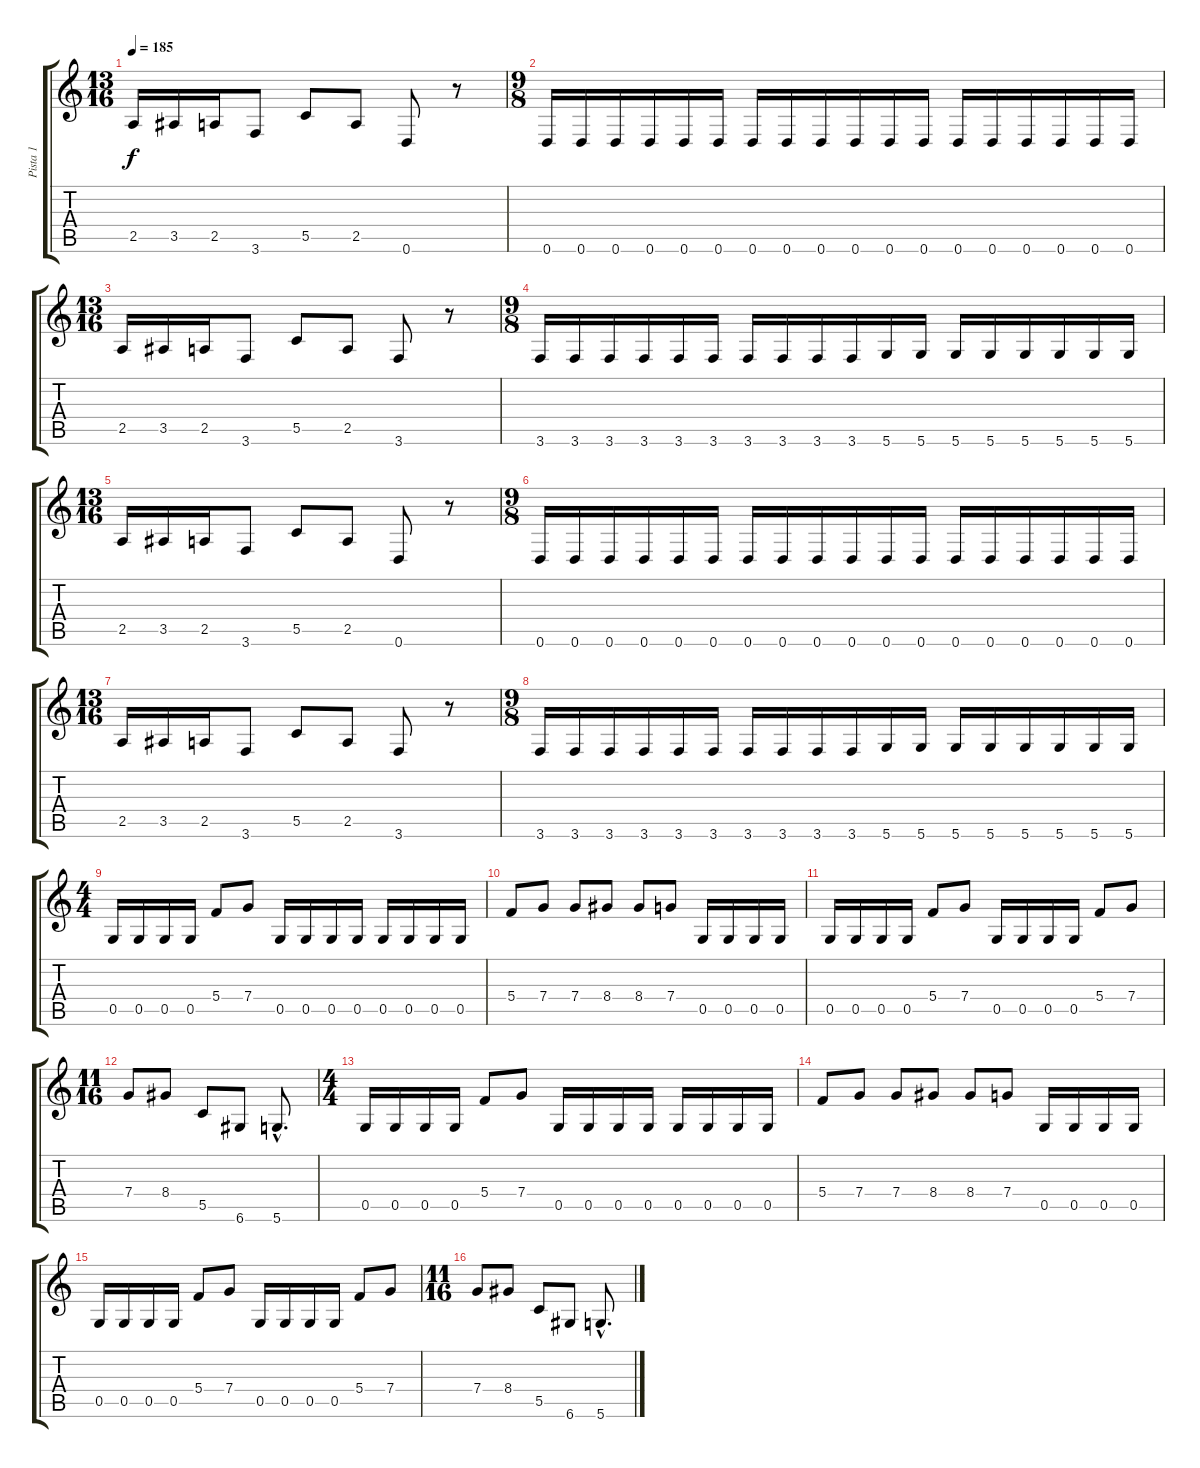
\track ("Pista 1" "Pista 1") {instrument distortionguitar}
\staff {score tabs}
\tuning (D4 A3 F3 C3 G2 D2) {hide}
\ts (13 16)
\tempo 185
\clef g2
\ks c
2.5.16{dy f} 3.5.16 2.5.16 3.6.8 5.5.8 2.5.8 0.6.8 r.8 |
\ts (9 8)
0.6.16 0.6.16 0.6.16 0.6.16 0.6.16 0.6.16 0.6.16 0.6.16 0.6.16 0.6.16 0.6.16 0.6.16 0.6.16 0.6.16 0.6.16 0.6.16 0.6.16 0.6.16 |
\ts (13 16)
2.5.16 3.5.16 2.5.16 3.6.8 5.5.8 2.5.8 3.6.8 r.8 |
\ts (9 8)
3.6.16 3.6.16 3.6.16 3.6.16 3.6.16 3.6.16 3.6.16 3.6.16 3.6.16 3.6.16 5.6.16 5.6.16 5.6.16 5.6.16 5.6.16 5.6.16 5.6.16 5.6.16 |
\ts (13 16)
2.5.16 3.5.16 2.5.16 3.6.8 5.5.8 2.5.8 0.6.8 r.8 |
\ts (9 8)
0.6.16 0.6.16 0.6.16 0.6.16 0.6.16 0.6.16 0.6.16 0.6.16 0.6.16 0.6.16 0.6.16 0.6.16 0.6.16 0.6.16 0.6.16 0.6.16 0.6.16 0.6.16 |
\ts (13 16)
2.5.16 3.5.16 2.5.16 3.6.8 5.5.8 2.5.8 3.6.8 r.8 |
\ts (9 8)
3.6.16 3.6.16 3.6.16 3.6.16 3.6.16 3.6.16 3.6.16 3.6.16 3.6.16 3.6.16 5.6.16 5.6.16 5.6.16 5.6.16 5.6.16 5.6.16 5.6.16 5.6.16 |
\ts (4 4)
0.5.16 0.5.16 0.5.16 0.5.16 5.4.8 7.4.8 0.5.16 0.5.16 0.5.16 0.5.16 0.5.16 0.5.16 0.5.16 0.5.16 |
5.4.8 7.4.8 7.4.8 8.4.8 8.4.8 7.4.8 0.5.16 0.5.16 0.5.16 0.5.16 |
0.5.16 0.5.16 0.5.16 0.5.16 5.4.8 7.4.8 0.5.16 0.5.16 0.5.16 0.5.16 5.4.8 7.4.8 |
\ts (11 16)
7.4.8 8.4.8 5.5.8 6.6.8 5.6{hac}.8{d} |
\ts (4 4)
0.5.16 0.5.16 0.5.16 0.5.16 5.4.8 7.4.8 0.5.16 0.5.16 0.5.16 0.5.16 0.5.16 0.5.16 0.5.16 0.5.16 |
5.4.8 7.4.8 7.4.8 8.4.8 8.4.8 7.4.8 0.5.16 0.5.16 0.5.16 0.5.16 |
0.5.16 0.5.16 0.5.16 0.5.16 5.4.8 7.4.8 0.5.16 0.5.16 0.5.16 0.5.16 5.4.8 7.4.8 |
\ts (11 16)
7.4.8 8.4.8 5.5.8 6.6.8 5.6{hac}.8{d}
